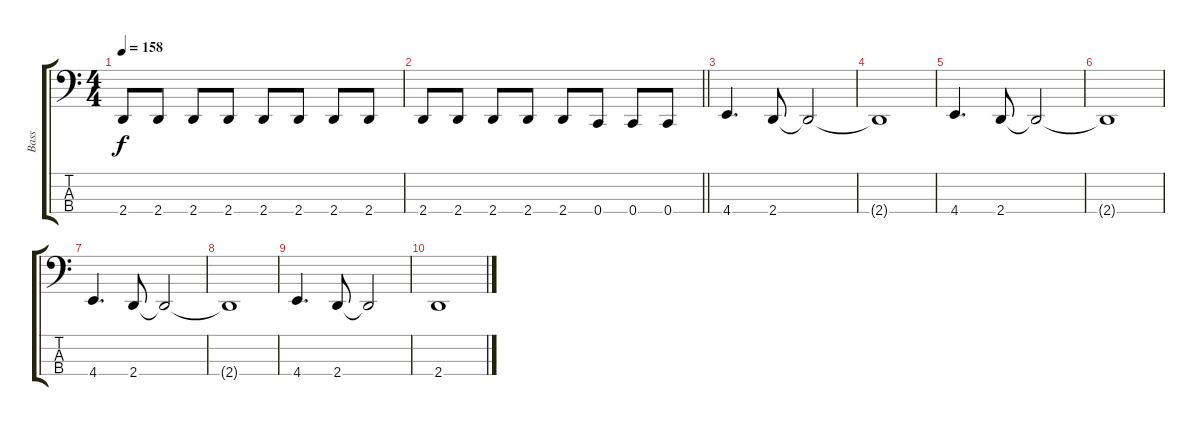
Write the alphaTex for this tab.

\track ("Bass" "Bass") {instrument electricbassfinger}
\staff {score tabs}
\tuning (G2 C2 G1 C1) {hide}
\ts (4 4)
\tempo 158
\clef f4
\ks c
2.4.8{dy f} 2.4.8 2.4.8 2.4.8 2.4.8 2.4.8 2.4.8 2.4.8 |
\barLineRight lightlight
2.4.8 2.4.8 2.4.8 2.4.8 2.4.8 0.4.8 0.4.8 0.4.8 |
4.4.4{d} 2.4.8 2.4{t}.2 |
2.4{t}.1 |
4.4.4{d} 2.4.8 2.4{t}.2 |
2.4{t}.1 |
4.4.4{d} 2.4.8 2.4{t}.2 |
2.4{t}.1 |
4.4.4{d} 2.4.8 2.4{t}.2 |
2.4.1
